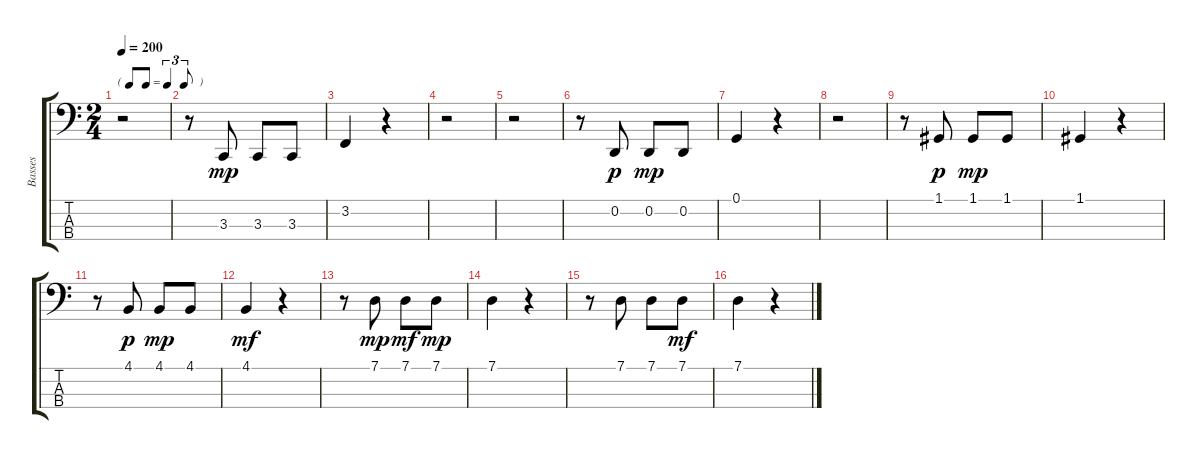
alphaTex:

\track ("Basses" "Basses") {instrument stringensemble1}
\staff {score tabs}
\tuning (G2 D2 A1 E1) {hide}
\ts (2 4)
\tf triplet8th
\tempo 200
\clef f4
\ks c
r.2{dy mp} |
r.8 3.3.8 3.3.8 3.3.8 |
3.2.4 r.4 |
r.2 |
r.2 |
r.8 0.2.8{dy p} 0.2.8{dy mp} 0.2.8 |
0.1.4 r.4 |
r.2 |
r.8 1.1.8{dy p} 1.1.8{dy mp} 1.1.8 |
1.1.4 r.4 |
r.8 4.1.8{dy p} 4.1.8{dy mp} 4.1.8 |
4.1.4{dy mf} r.4 |
r.8 7.1.8{dy mp} 7.1.8{dy mf} 7.1.8{dy mp} |
7.1.4 r.4 |
r.8 7.1.8 7.1.8 7.1.8{dy mf} |
7.1.4 r.4
